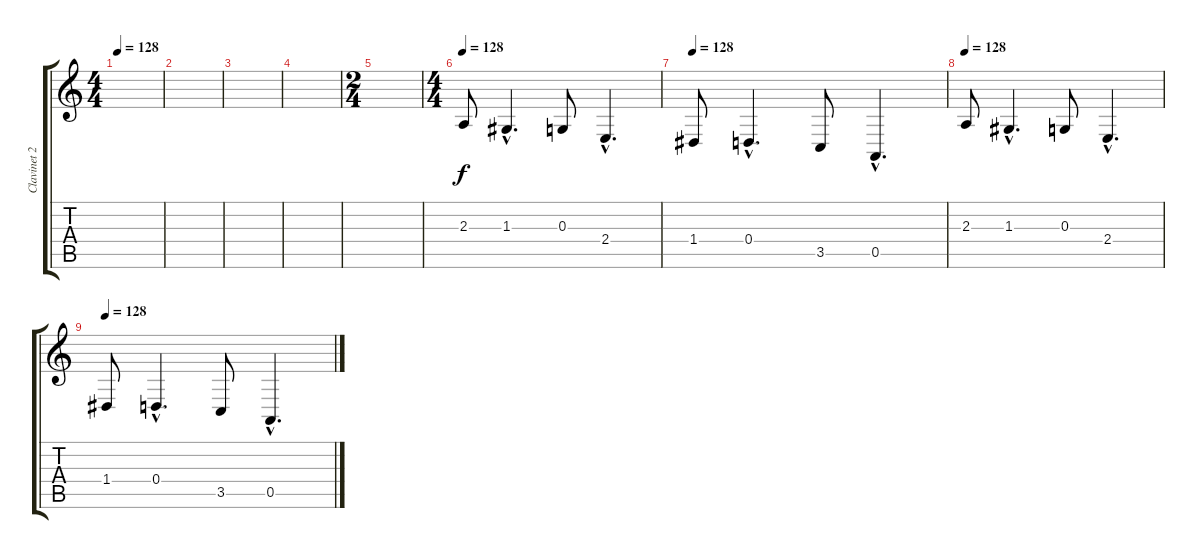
\track ("Clavinet 2" "Clavinet 2") {instrument clavinet}
\staff {score tabs}
\tuning (E4 B3 G3 D3 A2 E2) {hide}
\ts (4 4)
\tempo 128
\clef g2
\ks c
|
|
|
|
\ts (2 4)
|
\ts (4 4)
\tempo 128
2.3.8 1.3{hac}.4{d} 0.3.8 2.4{hac}.4{d} |
\tempo 128
1.4.8 0.4{hac}.4{d} 3.5.8 0.5{hac}.4{d} |
\tempo 128
2.3.8 1.3{hac}.4{d} 0.3.8 2.4{hac}.4{d} |
\tempo 128
1.4.8 0.4{hac}.4{d} 3.5.8 0.5{hac}.4{d}
